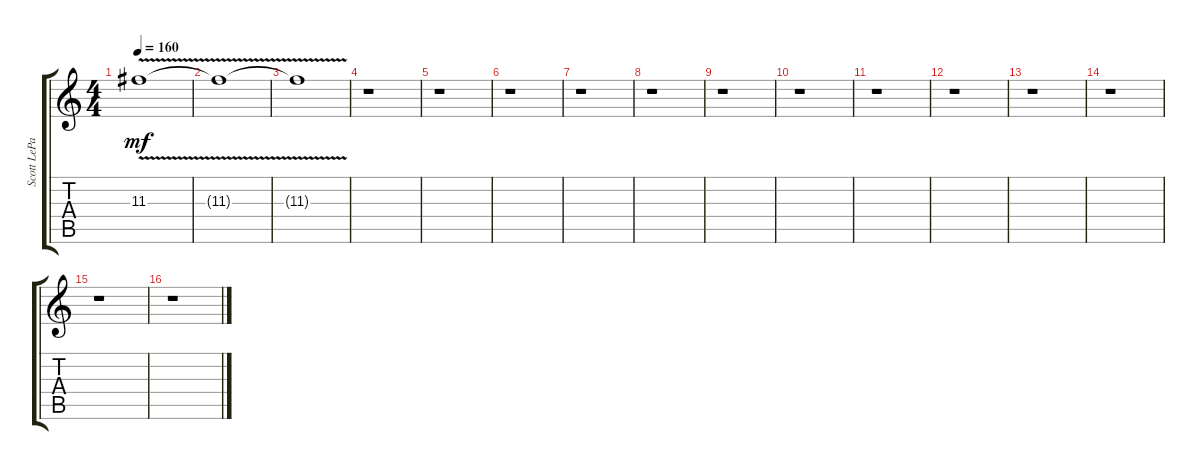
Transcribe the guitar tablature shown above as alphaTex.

\track ("Scott LePage Solo" "Scott LePa") {instrument acousticguitarnylon}
\staff {score tabs}
\tuning (E4 B3 G3 D3 A2 D2) {hide}
\ts (4 4)
\tempo 160
\clef g2
\ks c
11.3{v}.1{dy mf} |
11.3{v t}.1 |
11.3{v t}.1 |
r.1 |
r.1 |
r.1 |
r.1 |
r.1 |
r.1 |
r.1 |
r.1 |
r.1 |
r.1 |
r.1 |
r.1 |
r.1
